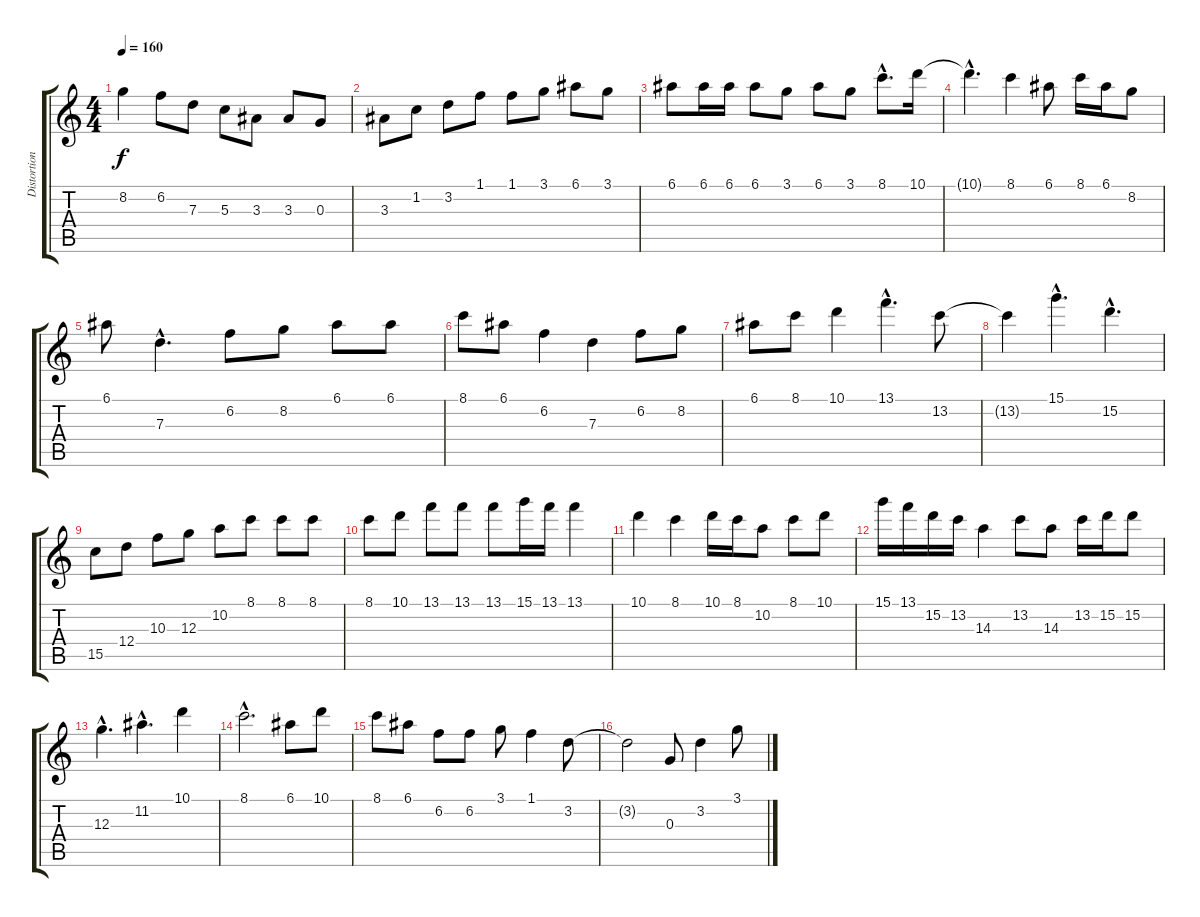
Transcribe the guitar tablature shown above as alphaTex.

\track ("Distortion Guitar 2" "Distortion") {instrument distortionguitar}
\staff {score tabs}
\tuning (E4 B3 G3 D3 A2 E2) {hide}
\ts (4 4)
\tempo 160
\clef g2
\ks c
8.2{t}.4{dy f} 6.2.8 7.3.8 5.3.8 3.3.8 3.3.8 0.3.8 |
3.3.8 1.2.8 3.2.8 1.1.8 1.1.8 3.1.8 6.1.8 3.1.8 |
6.1.8 6.1.16 6.1.16 6.1.8 3.1.8 6.1.8 3.1.8 8.1{hac}.8{d} 10.1.16 |
10.1{hac t}.4{d} 8.1.4 6.1.8 8.1.16 6.1.16 8.2.8 |
6.1.8 7.3{hac}.4{d} 6.2.8 8.2.8 6.1.8 6.1.8 |
8.1.8 6.1.8 6.2.4 7.3.4 6.2.8 8.2.8 |
6.1.8 8.1.8 10.1.4 13.1{hac}.4{d} 13.2.8 |
13.2{t}.4 15.1{hac}.4{d} 15.2{hac}.4{d} |
15.5.8 12.4.8 10.3.8 12.3.8 10.2.8 8.1.8 8.1.8 8.1.8 |
8.1.8 10.1.8 13.1.8 13.1.8 13.1.8 15.1.16 13.1.16 13.1.4 |
10.1.4 8.1.4 10.1.16 8.1.16 10.2.8 8.1.8 10.1.8 |
15.1.16 13.1.16 15.2.16 13.2.16 14.3.4 13.2.8 14.3.8 13.2.16 15.2.16 15.2.8 |
12.3{hac}.4{d} 11.2{hac}.4{d} 10.1.4 |
8.1{hac}.2{d} 6.1.8 10.1.8 |
8.1.8 6.1.8 6.2.8 6.2.8 3.1.8 1.1.4 3.2.8 |
3.2{t}.2 0.3.8 3.2.4 3.1.8
